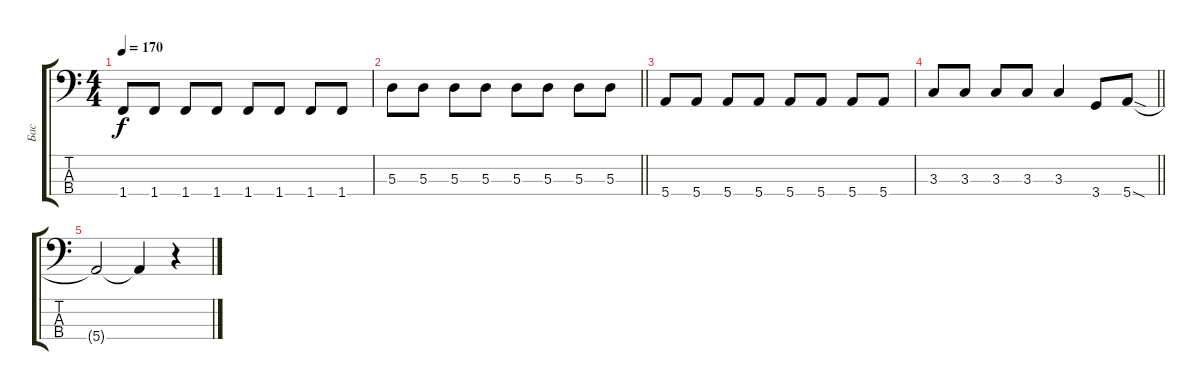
\track ("Бас" "Бас") {instrument electricbassfinger}
\staff {score tabs}
\tuning (G2 D2 A1 E1) {hide}
\ts (4 4)
\tempo 170
\clef f4
\ks c
1.4.8{dy f} 1.4.8 1.4.8 1.4.8 1.4.8 1.4.8 1.4.8 1.4.8 |
\barLineRight lightlight
5.3.8 5.3.8 5.3.8 5.3.8 5.3.8 5.3.8 5.3.8 5.3.8 |
5.4.8 5.4.8 5.4.8 5.4.8 5.4.8 5.4.8 5.4.8 5.4.8 |
\barLineRight lightlight
3.3.8 3.3.8 3.3.8 3.3.8 3.3.4 3.4.8 5.4{sod}.8 |
5.4{t}.2 5.4{t}.4 r.4
